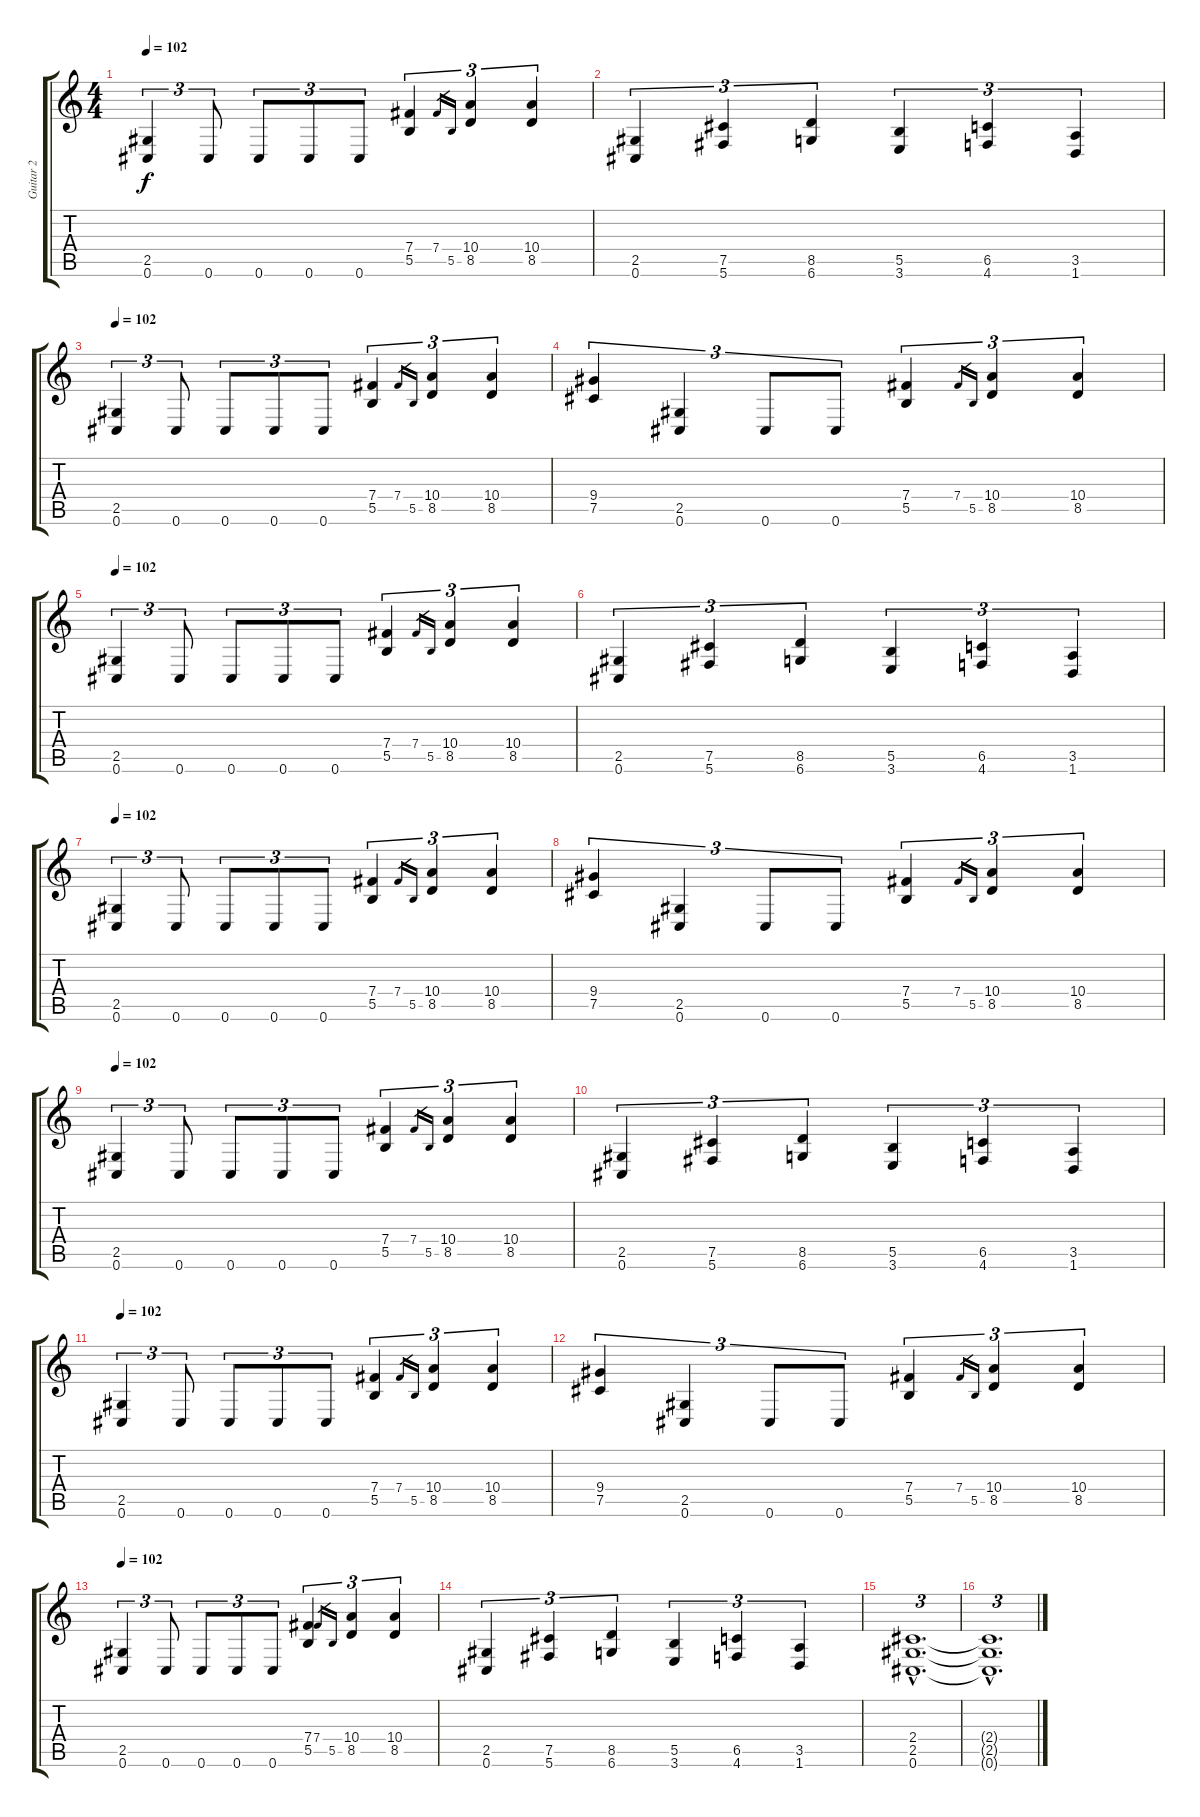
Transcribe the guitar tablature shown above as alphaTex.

\track ("Guitar 2" "Guitar 2") {instrument distortionguitar}
\staff {score tabs}
\tuning (Db4 Ab3 E3 B2 Gb2 Db2) {hide}
\ts (4 4)
\tempo 102
\clef g2
\ks c
(2.5 0.6).4{tu (3 2) dy f} 0.6.8{tu (3 2)} 0.6.8{tu (3 2)} 0.6.8{tu (3 2)} 0.6.8{tu (3 2)} (7.4 5.5).4{tu (3 2)} 7.4.16{gr} 5.5.16{gr} (10.4 8.5).4{tu (3 2)} (10.4 8.5).4{tu (3 2)} |
(2.5 0.6).4{tu (3 2)} (7.5 5.6).4{tu (3 2)} (8.5 6.6).4{tu (3 2)} (5.5 3.6).4{tu (3 2)} (6.5 4.6).4{tu (3 2)} (3.5 1.6).4{tu (3 2)} |
\tempo 102
(2.5 0.6).4{tu (3 2)} 0.6.8{tu (3 2)} 0.6.8{tu (3 2)} 0.6.8{tu (3 2)} 0.6.8{tu (3 2)} (7.4 5.5).4{tu (3 2)} 7.4.16{gr} 5.5.16{gr} (10.4 8.5).4{tu (3 2)} (10.4 8.5).4{tu (3 2)} |
(9.4 7.5).4{tu (3 2)} (2.5 0.6).4{tu (3 2)} 0.6.8{tu (3 2)} 0.6.8{tu (3 2)} (7.4 5.5).4{tu (3 2)} 7.4.16{gr} 5.5.16{gr} (10.4 8.5).4{tu (3 2)} (10.4 8.5).4{tu (3 2)} |
\tempo 102
(2.5 0.6).4{tu (3 2)} 0.6.8{tu (3 2)} 0.6.8{tu (3 2)} 0.6.8{tu (3 2)} 0.6.8{tu (3 2)} (7.4 5.5).4{tu (3 2)} 7.4.16{gr} 5.5.16{gr} (10.4 8.5).4{tu (3 2)} (10.4 8.5).4{tu (3 2)} |
(2.5 0.6).4{tu (3 2)} (7.5 5.6).4{tu (3 2)} (8.5 6.6).4{tu (3 2)} (5.5 3.6).4{tu (3 2)} (6.5 4.6).4{tu (3 2)} (3.5 1.6).4{tu (3 2)} |
\tempo 102
(2.5 0.6).4{tu (3 2)} 0.6.8{tu (3 2)} 0.6.8{tu (3 2)} 0.6.8{tu (3 2)} 0.6.8{tu (3 2)} (7.4 5.5).4{tu (3 2)} 7.4.16{gr} 5.5.16{gr} (10.4 8.5).4{tu (3 2)} (10.4 8.5).4{tu (3 2)} |
(9.4 7.5).4{tu (3 2)} (2.5 0.6).4{tu (3 2)} 0.6.8{tu (3 2)} 0.6.8{tu (3 2)} (7.4 5.5).4{tu (3 2)} 7.4.16{gr} 5.5.16{gr} (10.4 8.5).4{tu (3 2)} (10.4 8.5).4{tu (3 2)} |
\tempo 102
(2.5 0.6).4{tu (3 2)} 0.6.8{tu (3 2)} 0.6.8{tu (3 2)} 0.6.8{tu (3 2)} 0.6.8{tu (3 2)} (7.4 5.5).4{tu (3 2)} 7.4.16{gr} 5.5.16{gr} (10.4 8.5).4{tu (3 2)} (10.4 8.5).4{tu (3 2)} |
(2.5 0.6).4{tu (3 2)} (7.5 5.6).4{tu (3 2)} (8.5 6.6).4{tu (3 2)} (5.5 3.6).4{tu (3 2)} (6.5 4.6).4{tu (3 2)} (3.5 1.6).4{tu (3 2)} |
\tempo 102
(2.5 0.6).4{tu (3 2)} 0.6.8{tu (3 2)} 0.6.8{tu (3 2)} 0.6.8{tu (3 2)} 0.6.8{tu (3 2)} (7.4 5.5).4{tu (3 2)} 7.4.16{gr} 5.5.16{gr} (10.4 8.5).4{tu (3 2)} (10.4 8.5).4{tu (3 2)} |
(9.4 7.5).4{tu (3 2)} (2.5 0.6).4{tu (3 2)} 0.6.8{tu (3 2)} 0.6.8{tu (3 2)} (7.4 5.5).4{tu (3 2)} 7.4.16{gr} 5.5.16{gr} (10.4 8.5).4{tu (3 2)} (10.4 8.5).4{tu (3 2)} |
\tempo 102
(2.5 0.6).4{tu (3 2)} 0.6.8{tu (3 2)} 0.6.8{tu (3 2)} 0.6.8{tu (3 2)} 0.6.8{tu (3 2)} (7.4 5.5).4{tu (3 2)} 7.4.16{gr} 5.5.16{gr} (10.4 8.5).4{tu (3 2)} (10.4 8.5).4{tu (3 2)} |
(2.5 0.6).4{tu (3 2)} (7.5 5.6).4{tu (3 2)} (8.5 6.6).4{tu (3 2)} (5.5 3.6).4{tu (3 2)} (6.5 4.6).4{tu (3 2)} (3.5 1.6).4{tu (3 2)} |
(2.4{hac} 2.5{hac} 0.6{hac}).1{d tu (3 2)} |
(2.4{hac t} 2.5{hac t} 0.6{hac t}).1{d tu (3 2)}
